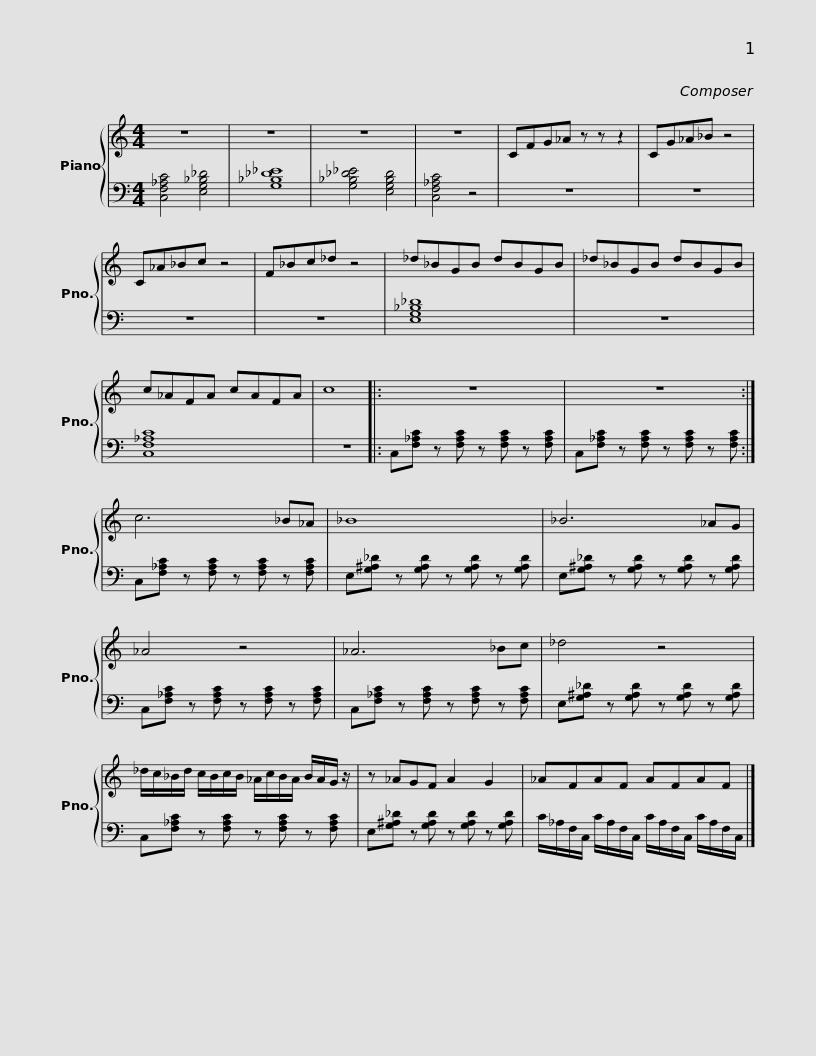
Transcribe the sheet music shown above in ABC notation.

X:1
%%score { 1 | 2 }
L:1/8
M:4/4
I:linebreak $
K:C
V:1 treble
V:2 bass
V:1
 z8 | z8 | z8 | z8 |$ CFG_A z z z2 | %5
 CG_A_B z4 | C_A_Bc z4 | F_Bc_d z4 |$ _d_BGB dBGB | _d_BGB dBGB | %10
 c_AFA cAFA | c8 |:$ z8 | z8 :| c6 _B_A | %15
 _B8 |$ _B6 _AG | _A4 z4 | _A6 _Bc | _d4 z4 |$ %20
 _d/c/_B/d/ c/B/c/B/ _A/c/B/A/ B/A/G/ z/ | z _AGF A2 G2 | _AFAF AFAF |] %23
V:2
 [C,F,_A,C]4 [E,G,_B,_D]4 | [G,_B,_D_E]8 | [G,_B,_D_E]4 [E,G,B,D]4 | [C,F,_A,C]4 z4 |$ z8 | %5
 z8 | z8 | z8 |$ [E,G,_B,_D]8 | z8 | %10
 [C,F,_A,C]8 | z8 |:$ C,[F,_A,C] z [F,A,C] z [F,A,C] z [F,A,C] | C,[F,_A,C] z [F,A,C] z [F,A,C] z [F,A,C] :| C,[F,_A,C] z [F,A,C] z [F,A,C] z [F,A,C] | %15
 E,[G,^A,_D] z [G,A,D] z [G,A,D] z [G,A,D] |$ E,[G,^A,_D] z [G,A,D] z [G,A,D] z [G,A,D] | C,[F,_A,C] z [F,A,C] z [F,A,C] z [F,A,C] | C,[F,_A,C] z [F,A,C] z [F,A,C] z [F,A,C] | E,[G,^A,_D] z [G,A,D] z [G,A,D] z [G,A,D] |$ %20
 C,[F,_A,C] z [F,A,C] z [F,A,C] z [F,A,C] | E,[G,^A,_D] z [G,A,D] z [G,A,D] z [G,A,D] | C/_A,/F,/C,/ C/A,/F,/C,/ C/A,/F,/C,/ C/A,/F,/C,/ |] %23
